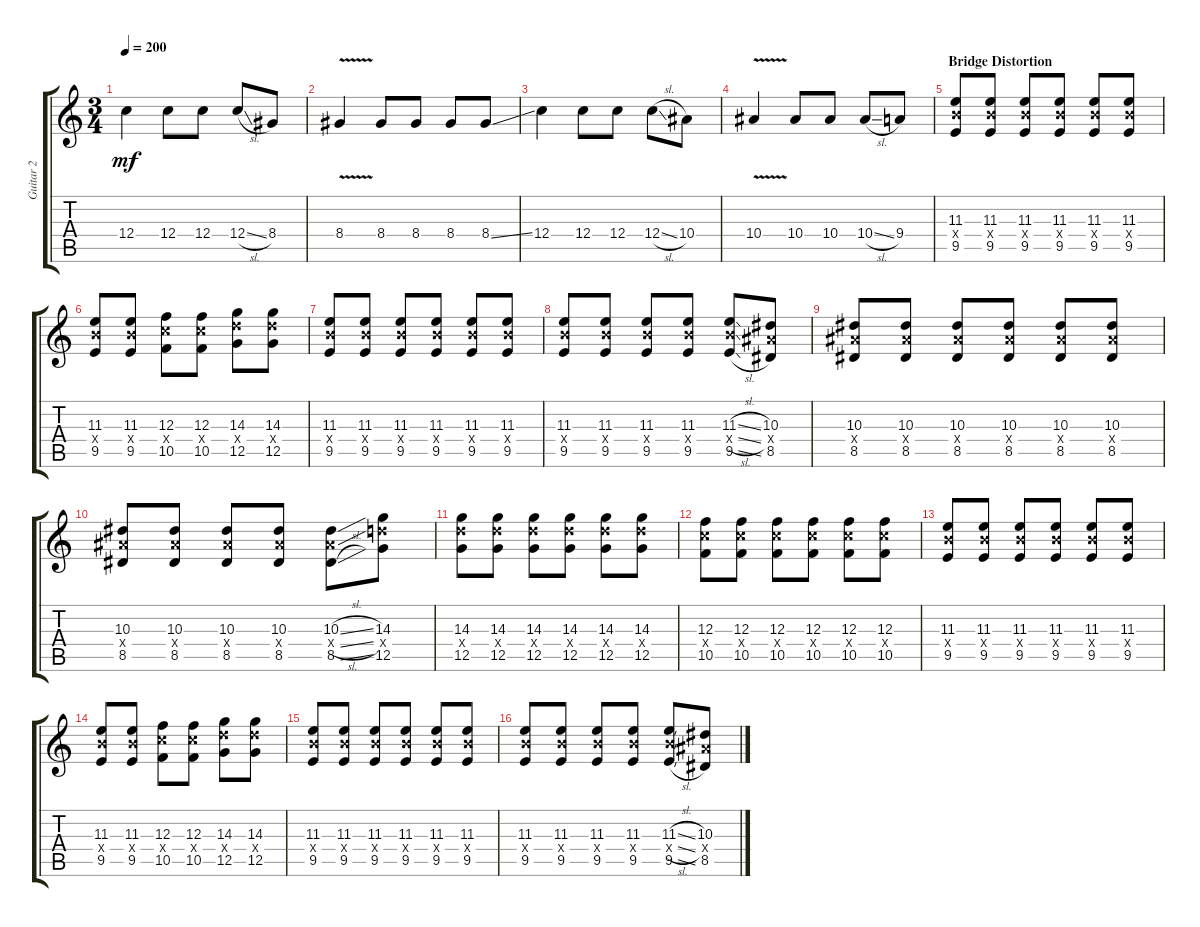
\track ("Guitar 2" "Guitar 2") {instrument distortionguitar}
\staff {score tabs}
\tuning (D4 A3 F3 C3 G2 D2) {hide}
\ts (3 4)
\tempo 200
\clef g2
\ks c
12.4.4{dy mf} 12.4.8 12.4.8 12.4{sl}.8 8.4.8 |
8.4{v}.4 8.4.8 8.4.8 8.4.8 8.4{ss}.8 |
12.4.4 12.4.8 12.4.8 12.4{sl}.8 10.4.8 |
10.4{v}.4 10.4.8 10.4.8 10.4{sl}.8 9.4.8 |
\section ("" "Bridge Distortion")
(11.3 11.4{x} 9.5).8 (11.3 11.4{x} 9.5).8 (11.3 11.4{x} 9.5).8 (11.3 11.4{x} 9.5).8 (11.3 11.4{x} 9.5).8 (11.3 11.4{x} 9.5).8 |
(11.3 11.4{x} 9.5).8 (11.3 11.4{x} 9.5).8 (12.3 12.4{x} 10.5).8 (12.3 12.4{x} 10.5).8 (14.3 14.4{x} 12.5).8 (14.3 14.4{x} 12.5).8 |
(11.3 11.4{x} 9.5).8 (11.3 11.4{x} 9.5).8 (11.3 11.4{x} 9.5).8 (11.3 11.4{x} 9.5).8 (11.3 11.4{x} 9.5).8 (11.3 11.4{x} 9.5).8 |
(11.3 11.4{x} 9.5).8 (11.3 11.4{x} 9.5).8 (11.3 11.4{x} 9.5).8 (11.3 11.4{x} 9.5).8 (11.3{sl} 11.4{sl x} 9.5{sl}).8 (10.3 10.4{x} 8.5).8 |
(10.3 10.4{x} 8.5).8 (10.3 10.4{x} 8.5).8 (10.3 10.4{x} 8.5).8 (10.3 10.4{x} 8.5).8 (10.3 10.4{x} 8.5).8 (10.3 10.4{x} 8.5).8 |
(10.3 10.4{x} 8.5).8 (10.3 10.4{x} 8.5).8 (10.3 10.4{x} 8.5).8 (10.3 10.4{x} 8.5).8 (10.3{sl} 10.4{sl x} 8.5{sl}).8 (14.3 14.4{x} 12.5).8 |
(14.3 14.4{x} 12.5).8 (14.3 14.4{x} 12.5).8 (14.3 14.4{x} 12.5).8 (14.3 14.4{x} 12.5).8 (14.3 14.4{x} 12.5).8 (14.3 14.4{x} 12.5).8 |
(12.3 12.4{x} 10.5).8 (12.3 12.4{x} 10.5).8 (12.3 12.4{x} 10.5).8 (12.3 12.4{x} 10.5).8 (12.3 12.4{x} 10.5).8 (12.3 12.4{x} 10.5).8 |
(11.3 11.4{x} 9.5).8 (11.3 11.4{x} 9.5).8 (11.3 11.4{x} 9.5).8 (11.3 11.4{x} 9.5).8 (11.3 11.4{x} 9.5).8 (11.3 11.4{x} 9.5).8 |
(11.3 11.4{x} 9.5).8 (11.3 11.4{x} 9.5).8 (12.3 12.4{x} 10.5).8 (12.3 12.4{x} 10.5).8 (14.3 14.4{x} 12.5).8 (14.3 14.4{x} 12.5).8 |
(11.3 11.4{x} 9.5).8 (11.3 11.4{x} 9.5).8 (11.3 11.4{x} 9.5).8 (11.3 11.4{x} 9.5).8 (11.3 11.4{x} 9.5).8 (11.3 11.4{x} 9.5).8 |
(11.3 11.4{x} 9.5).8 (11.3 11.4{x} 9.5).8 (11.3 11.4{x} 9.5).8 (11.3 11.4{x} 9.5).8 (11.3{sl} 11.4{sl x} 9.5{sl}).8 (10.3 10.4{x} 8.5).8
